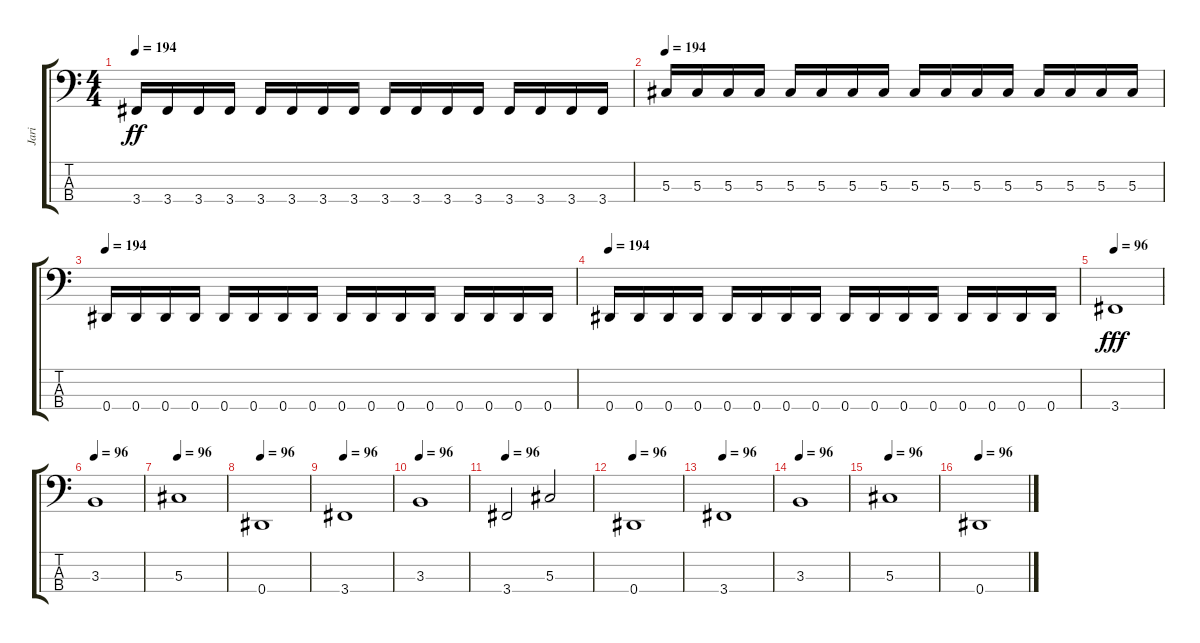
\track ("Jari" "Jari") {instrument electricbassfinger}
\staff {score tabs}
\tuning (Gb2 Db2 Ab1 Eb1) {hide}
\ts (4 4)
\tempo 194
\clef f4
\ks c
3.4.16{dy ff} 3.4.16 3.4.16 3.4.16 3.4.16 3.4.16 3.4.16 3.4.16 3.4.16 3.4.16 3.4.16 3.4.16 3.4.16 3.4.16 3.4.16 3.4.16 |
\tempo 194
5.3.16 5.3.16 5.3.16 5.3.16 5.3.16 5.3.16 5.3.16 5.3.16 5.3.16 5.3.16 5.3.16 5.3.16 5.3.16 5.3.16 5.3.16 5.3.16 |
\tempo 194
0.4.16 0.4.16 0.4.16 0.4.16 0.4.16 0.4.16 0.4.16 0.4.16 0.4.16 0.4.16 0.4.16 0.4.16 0.4.16 0.4.16 0.4.16 0.4.16 |
\tempo 194
0.4.16 0.4.16 0.4.16 0.4.16 0.4.16 0.4.16 0.4.16 0.4.16 0.4.16 0.4.16 0.4.16 0.4.16 0.4.16 0.4.16 0.4.16 0.4.16 |
\tempo 96
3.4.1{dy fff} |
\tempo 96
3.3.1 |
\tempo 96
5.3.1 |
\tempo 96
0.4.1 |
\tempo 96
3.4.1 |
\tempo 96
3.3.1 |
\tempo 96
3.4.2 5.3.2 |
\tempo 96
0.4.1 |
\tempo 96
3.4.1 |
\tempo 96
3.3.1 |
\tempo 96
5.3.1 |
\tempo 96
0.4.1
